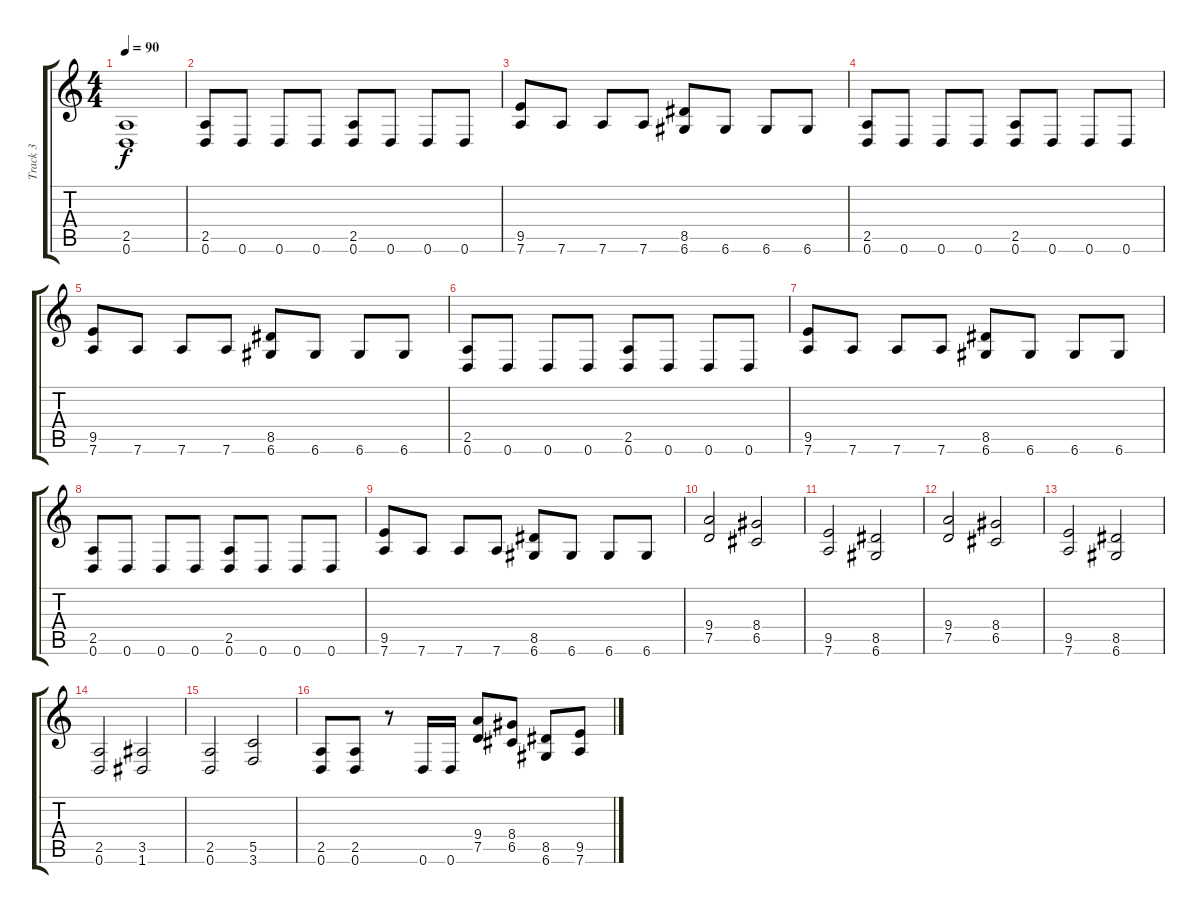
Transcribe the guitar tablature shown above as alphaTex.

\track ("Track 3" "Track 3") {instrument distortionguitar}
\staff {score tabs}
\tuning (D4 A3 F3 C3 G2 D2) {hide}
\ts (4 4)
\tempo 90
\clef g2
\ks c
(2.5{t} 0.6{t}).1{dy f} |
(2.5 0.6).8 0.6.8 0.6.8 0.6.8 (2.5 0.6).8 0.6.8 0.6.8 0.6.8 |
(9.5 7.6).8 7.6.8 7.6.8 7.6.8 (8.5 6.6).8 6.6.8 6.6.8 6.6.8 |
(2.5 0.6).8 0.6.8 0.6.8 0.6.8 (2.5 0.6).8 0.6.8 0.6.8 0.6.8 |
(9.5 7.6).8 7.6.8 7.6.8 7.6.8 (8.5 6.6).8 6.6.8 6.6.8 6.6.8 |
(2.5 0.6).8 0.6.8 0.6.8 0.6.8 (2.5 0.6).8 0.6.8 0.6.8 0.6.8 |
(9.5 7.6).8 7.6.8 7.6.8 7.6.8 (8.5 6.6).8 6.6.8 6.6.8 6.6.8 |
(2.5 0.6).8 0.6.8 0.6.8 0.6.8 (2.5 0.6).8 0.6.8 0.6.8 0.6.8 |
(9.5 7.6).8 7.6.8 7.6.8 7.6.8 (8.5 6.6).8 6.6.8 6.6.8 6.6.8 |
(9.4 7.5).2 (8.4 6.5).2 |
(9.5 7.6).2 (8.5 6.6).2 |
(9.4 7.5).2 (8.4 6.5).2 |
(9.5 7.6).2 (8.5 6.6).2 |
(2.5 0.6).2 (3.5 1.6).2 |
(2.5 0.6).2 (5.5 3.6).2 |
(2.5 0.6).8 (2.5 0.6).8 r.8 0.6.16 0.6.16 (9.4 7.5).8 (8.4 6.5).8 (8.5 6.6).8 (9.5 7.6).8
